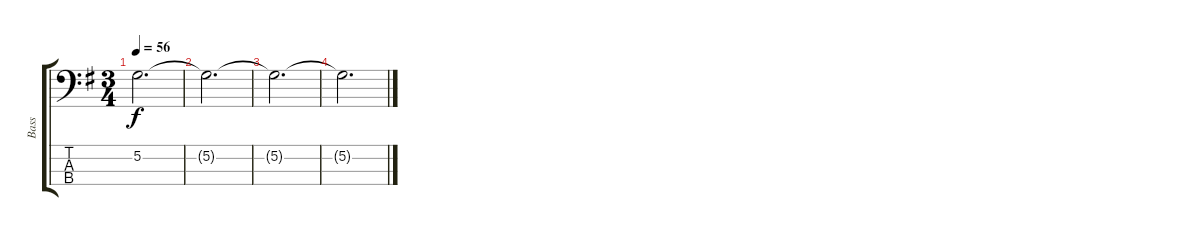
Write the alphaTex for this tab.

\track ("Bass" "Bass") {instrument electricbasspick}
\staff {score tabs}
\tuning (G2 D2 A1 E1) {hide}
\ts (3 4)
\tempo 56
\clef f4
\ks g
5.2.2{d dy f} |
5.2{t}.2{d} |
5.2{t}.2{d} |
5.2{t}.2{d}
